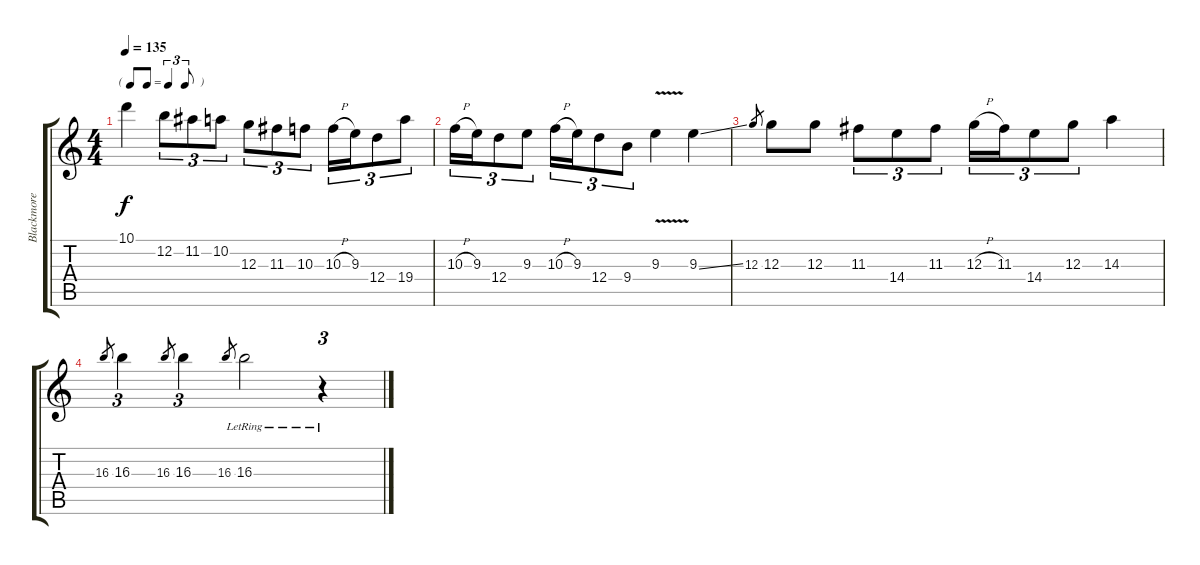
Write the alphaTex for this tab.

\track ("Blackmore" "Blackmore") {instrument overdrivenguitar}
\staff {score tabs}
\tuning (E4 B3 G3 D3 A2 E2) {hide}
\ts (4 4)
\tf triplet8th
\tempo 135
\clef g2
\ks c
10.1.4{dy f} 12.2.8{tu (3 2)} 11.2.8{tu (3 2)} 10.2.8{tu (3 2)} 12.3.8{tu (3 2)} 11.3.8{tu (3 2)} 10.3.8{tu (3 2)} 10.3{h}.16{tu (3 2)} 9.3.16{tu (3 2)} 12.4.8{tu (3 2)} 19.4.8{tu (3 2)} |
10.3{h}.16{tu (3 2)} 9.3.16{tu (3 2)} 12.4.8{tu (3 2)} 9.3.8{tu (3 2)} 10.3{h}.16{tu (3 2)} 9.3.16{tu (3 2)} 12.4.8{tu (3 2)} 9.4.8{tu (3 2)} 9.3{v}.4 9.3{ss}.4 |
12.3.8{gr} 12.3.8 12.3.8 11.3.8{tu (3 2)} 14.4.8{tu (3 2)} 11.3.8{tu (3 2)} 12.3{h}.16{tu (3 2)} 11.3.16{tu (3 2)} 14.4.8{tu (3 2)} 12.3.8{tu (3 2)} 14.3.4 |
16.3.8{gr} 16.3.4{tu (3 2)} 16.3.8{gr} 16.3.4{tu (3 2)} 16.3.8{gr} 16.3{lr}.2 r.4{tu (3 2)}
